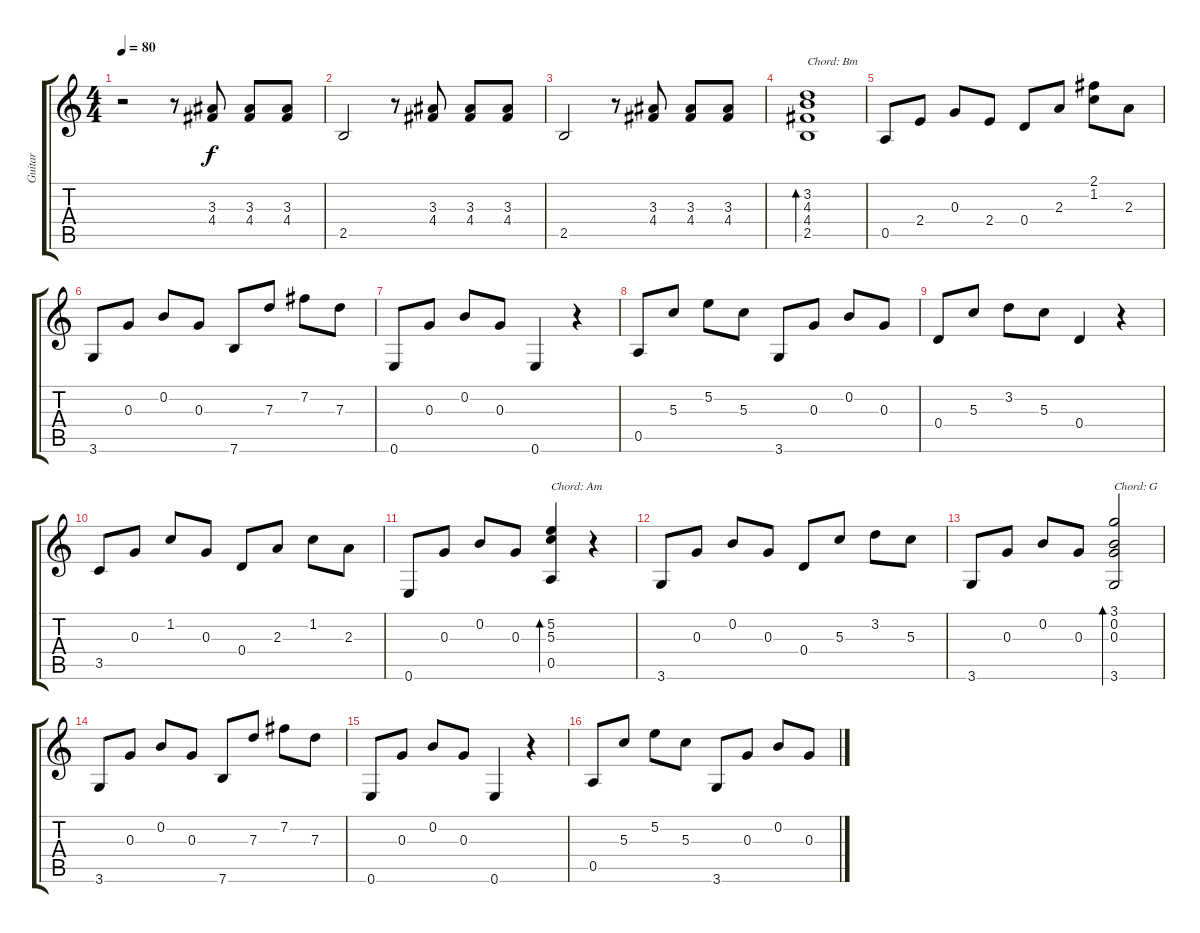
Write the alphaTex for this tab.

\track ("Guitar" "Guitar") {instrument acousticguitarnylon}
\staff {score tabs}
\tuning (E4 B3 G3 D3 A2 E2) {hide}
\ts (4 4)
\tempo 80
\clef g2
\ks c
r.2{dy f} r.8 (3.3 4.4).8 (3.3 4.4).8 (3.3 4.4).8 |
2.5.2 r.8 (3.3 4.4).8 (3.3 4.4).8 (3.3 4.4).8 |
2.5.2 r.8 (3.3 4.4).8 (3.3 4.4).8 (3.3 4.4).8 |
(3.2 4.3 4.4 2.5).1{bd 120 txt "Chord: Bm"} |
0.5.8 2.4.8 0.3.8 2.4.8 0.4.8 2.3.8 (2.1 1.2).8 2.3.8 |
3.6.8 0.3.8 0.2.8 0.3.8 7.6.8 7.3.8 7.2.8 7.3.8 |
0.6.8 0.3.8 0.2.8 0.3.8 0.6.4 r.4 |
0.5.8 5.3.8 5.2.8 5.3.8 3.6.8 0.3.8 0.2.8 0.3.8 |
0.4.8 5.3.8 3.2.8 5.3.8 0.4.4 r.4 |
3.5.8 0.3.8 1.2.8 0.3.8 0.4.8 2.3.8 1.2.8 2.3.8 |
0.6.8 0.3.8 0.2.8 0.3.8 (5.2 5.3 0.5).4{bd 120 txt "Chord: Am"} r.4 |
3.6.8 0.3.8 0.2.8 0.3.8 0.4.8 5.3.8 3.2.8 5.3.8 |
3.6.8 0.3.8 0.2.8 0.3.8 (3.1 0.2 0.3 3.6).2{bd 240 txt "Chord: G"} |
3.6.8 0.3.8 0.2.8 0.3.8 7.6.8 7.3.8 7.2.8 7.3.8 |
0.6.8 0.3.8 0.2.8 0.3.8 0.6.4 r.4 |
0.5.8 5.3.8 5.2.8 5.3.8 3.6.8 0.3.8 0.2.8 0.3.8
